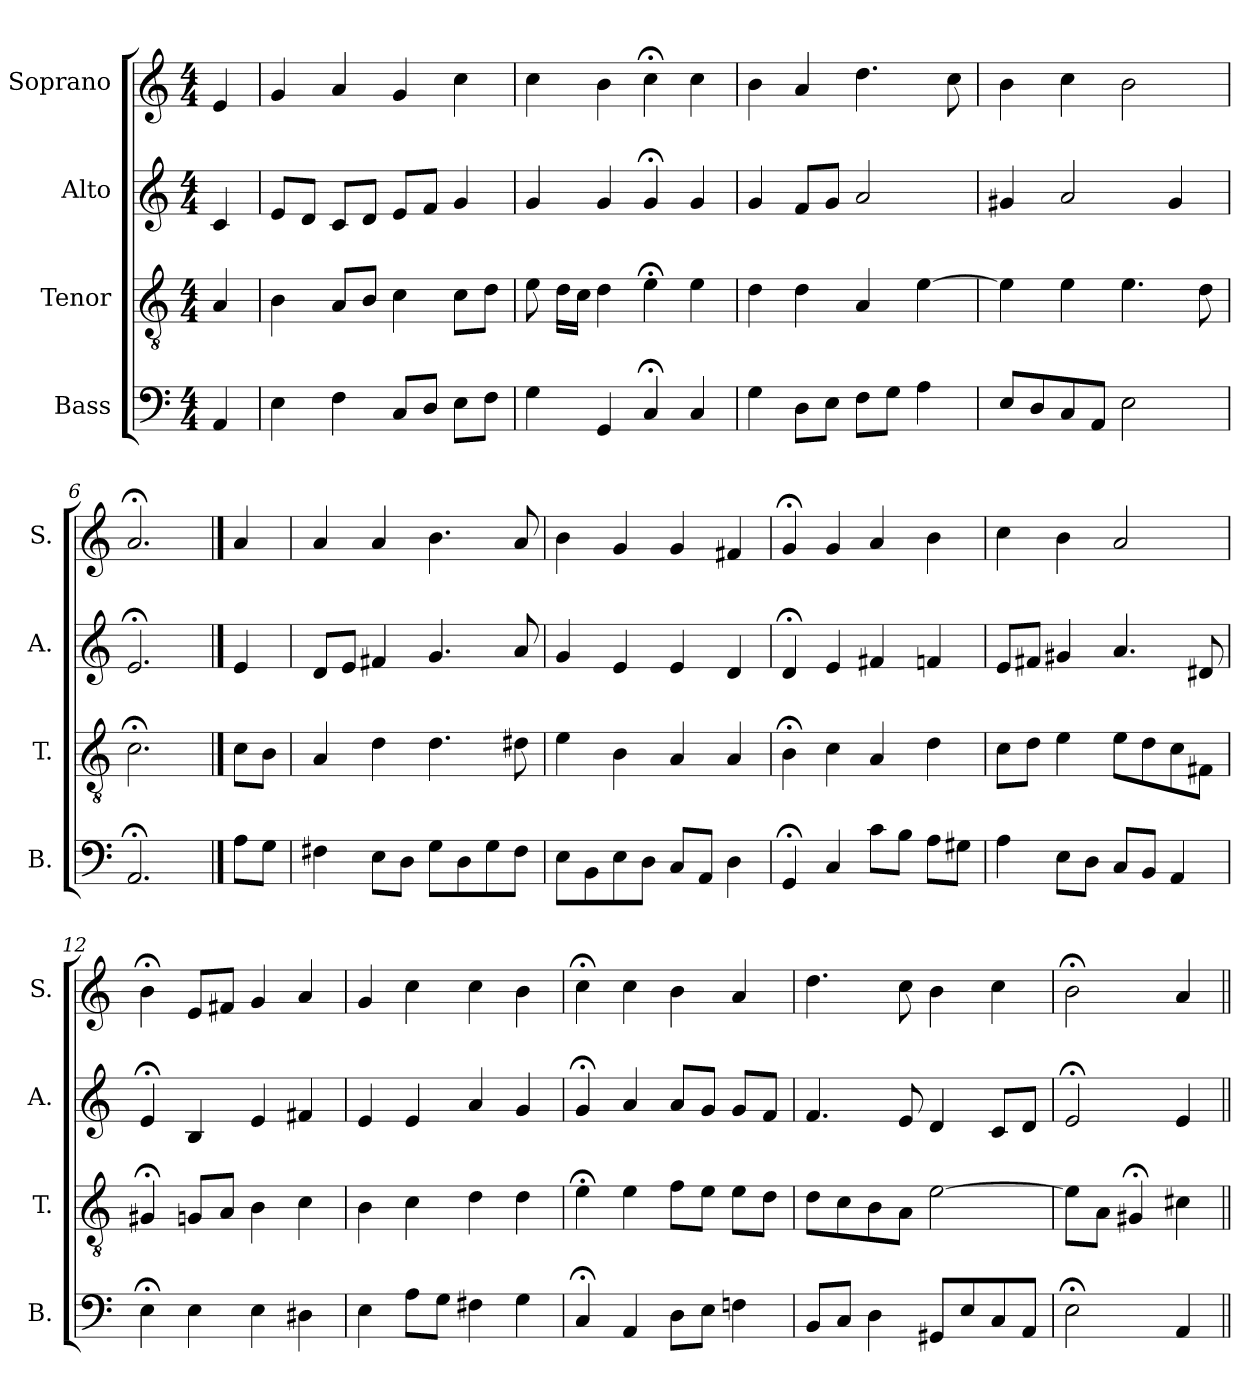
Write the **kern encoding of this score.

**kern	**kern	**kern	**kern
*part4	*part3	*part2	*part1
*staff4	*staff3	*staff2	*staff1
*I"Bass	*I"Tenor	*I"Alto	*I"Soprano
*I'B.	*I'T.	*I'A.	*I'S.
*clefF4	*clefGv2	*clefG2	*clefG2
*	*ITrd7c12	*	*
*k[]	*k[]	*k[]	*k[]
*C:	*C:	*C:	*C:
*M4/4	*M4/4	*M4/4	*M4/4
=1	=1	=1	=1
4AA/	4AA/	4c/	4e/
=2	=2	=2	=2
4E\	4BB\	8e/L	4g/
.	.	8d/J	.
4F\	8AA/L	8c/L	4a/
.	8BB/J	8d/J	.
8C/L	4C\	8e/L	4g/
8D/J	.	8f/J	.
8E\L	8C\L	4g/	4cc\
8F\J	8D\J	.	.
=3	=3	=3	=3
4G\	8E\	4g/	4cc\
.	16D\LL	.	.
.	16C\JJ	.	.
4GG/	4D\	4g/	4b\
4C;</	4E;<\	4g;</	4cc;<\
4C/	4E\	4g/	4cc\
=4	=4	=4	=4
4G\	4D\	4g/	4b\
8D\L	4D\	8f/L	4a/
8E\J	.	8g/J	.
8F\L	4AA/	2a/	4.dd\
8G\J	.	.	.
4A\	[4E\	.	.
.	.	.	8cc\
=5	=5	=5	=5
8E/L	4E\]	4g#X/	4b\
8D/	.	.	.
8C/	4E\	2a/	4cc\
8AA/J	.	.	.
2E\	4.E\	.	2b\
.	.	4g#/	.
.	8D\	.	.
!!LO:LB:g=z
=6	=6	=6	=6
2.AA;</	2.C;<\	2.e;</	2.a;</
==7	==7	==7	==7
8A\L	8C\L	4e/	4a/
8G\J	8BB\J	.	.
=8	=8	=8	=8
4F#X\	4AA/	8d/L	4a/
.	.	8e/J	.
8E\L	4D\	4f#X/	4a/
8D\J	.	.	.
8G\L	4.D\	4.g/	4.b\
8D\	.	.	.
8G\	.	.	.
8F#\J	8D#X\	8a/	8a/
=9	=9	=9	=9
8E\L	4E\	4g/	4b\
8BB\	.	.	.
8E\	4BB\	4e/	4g/
8D\J	.	.	.
8C/L	4AA/	4e/	4g/
8AA/J	.	.	.
4D\	4AA/	4d/	4f#X/
=10	=10	=10	=10
4GG;</	4BB;<\	4d;</	4g;</
4C/	4C\	4e/	4g/
8c\L	4AA/	4f#X/	4a/
8B\J	.	.	.
8A\L	4D\	4fn/	4b\
8G#X\J	.	.	.
!!LO:PB:g=z
=11	=11	=11	=11
4A\	8C\L	8e/L	4cc\
.	8D\J	8f#X/J	.
8E\L	4E\	4g#X/	4b\
8D\J	.	.	.
8C/L	8E\L	4.a/	2a/
8BB/J	8D\	.	.
4AA/	8C\	.	.
.	8FF#X\J	8d#X/	.
=12	=12	=12	=12
4E;<\	4GG#X;</	4e;</	4b;<\
4E\	8GGn/L	4B/	8e/L
.	8AA/J	.	8f#X/J
4E\	4BB\	4e/	4g/
4D#X\	4C\	4f#X/	4a/
=13	=13	=13	=13
4E\	4BB\	4e/	4g/
8A\L	4C\	4e/	4cc\
8G\J	.	.	.
4F#X\	4D\	4a/	4cc\
4G\	4D\	4g/	4b\
!!LO:LB:g=z
=14	=14	=14	=14
4C;</	4E;<\	4g;</	4cc;<\
4AA/	4E\	4a/	4cc\
8D\L	8F\L	8a/L	4b\
8E\J	8E\J	8g/J	.
4Fn\	8E\L	8g/L	4a/
.	8D\J	8f/J	.
=15	=15	=15	=15
8BB/L	8D\L	4.f/	4.dd\
8C/J	8C\	.	.
4D\	8BB\	.	.
.	8AA\J	8e/	8cc\
8GG#X/L	[2E\	4d/	4b\
8E/	.	.	.
8C/	.	8c/L	4cc\
8AA/J	.	8d/J	.
=16	=16	=16	=16
2E;<\	8E\L]	2e;</	2b;<\
.	8AA\J	.	.
.	4GG#X;</	.	.
4AA/	4C#X\	4e/	4a/
=||	=||	=||	=||
*-	*-	*-	*-
